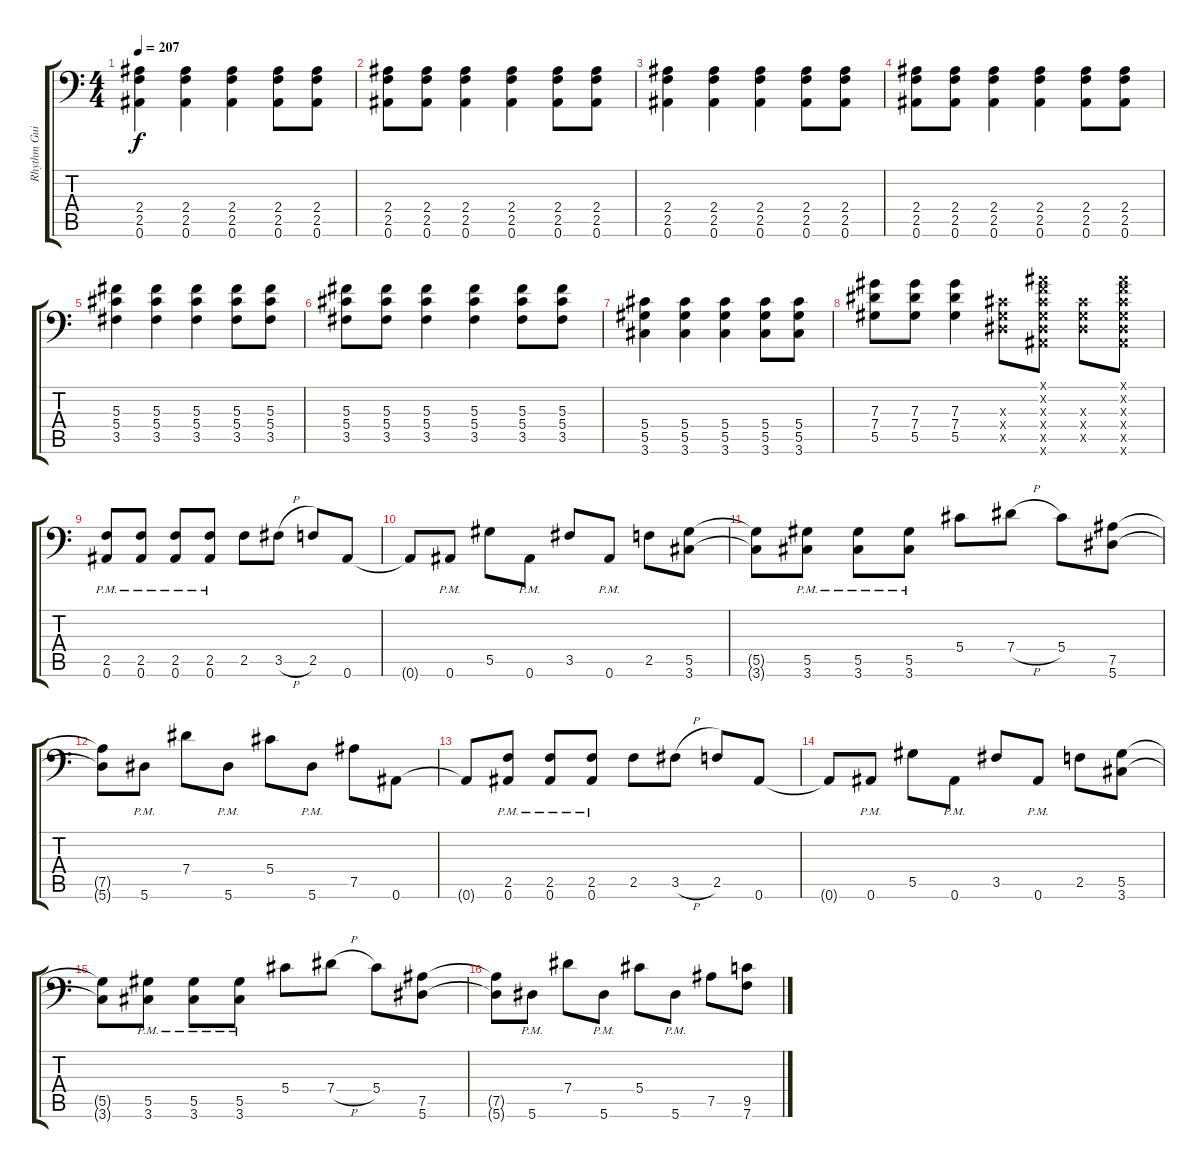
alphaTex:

\track ("Rhythm Guitar" "Rhythm Gui") {instrument overdrivenguitar}
\staff {score tabs}
\tuning (Bb3 F3 Db3 Ab2 Eb2 Bb1) {hide}
\ts (4 4)
\tempo 207
\clef f4
\ks c
(2.4 2.5 0.6).4{dy f} (2.4 2.5 0.6).4 (2.4 2.5 0.6).4 (2.4 2.5 0.6).8 (2.4 2.5 0.6).8 |
(2.4 2.5 0.6).8 (2.4 2.5 0.6).8 (2.4 2.5 0.6).4 (2.4 2.5 0.6).4 (2.4 2.5 0.6).8 (2.4 2.5 0.6).8 |
(2.4 2.5 0.6).4 (2.4 2.5 0.6).4 (2.4 2.5 0.6).4 (2.4 2.5 0.6).8 (2.4 2.5 0.6).8 |
(2.4 2.5 0.6).8 (2.4 2.5 0.6).8 (2.4 2.5 0.6).4 (2.4 2.5 0.6).4 (2.4 2.5 0.6).8 (2.4 2.5 0.6).8 |
(5.3 5.4 3.5).4 (5.3 5.4 3.5).4 (5.3 5.4 3.5).4 (5.3 5.4 3.5).8 (5.3 5.4 3.5).8 |
(5.3 5.4 3.5).8 (5.3 5.4 3.5).8 (5.3 5.4 3.5).4 (5.3 5.4 3.5).4 (5.3 5.4 3.5).8 (5.3 5.4 3.5).8 |
(5.4 5.5 3.6).4 (5.4 5.5 3.6).4 (5.4 5.5 3.6).4 (5.4 5.5 3.6).8 (5.4 5.5 3.6).8 |
(7.3 7.4 5.5).8 (7.3 7.4 5.5).8 (7.3 7.4 5.5).4 (0.3{x} 0.4{x} 0.5{x}).8 (0.1{x} 0.2{x} 0.3{x} 0.4{x} 0.5{x} 0.6{x}).8 (0.3{x} 0.4{x} 0.5{x}).8 (0.1{x} 0.2{x} 0.3{x} 0.4{x} 0.5{x} 0.6{x}).8 |
(2.5{pm} 0.6{pm}).8 (2.5{pm} 0.6{pm}).8 (2.5{pm} 0.6{pm}).8 (2.5{pm} 0.6{pm}).8 2.5.8 3.5{h}.8 2.5.8 0.6.8 |
0.6{t}.8 0.6{pm}.8 5.5.8 0.6{pm}.8 3.5.8 0.6{pm}.8 2.5.8 (5.5 3.6).8 |
(5.5{t} 3.6{t}).8 (5.5{pm} 3.6{pm}).8 (5.5{pm} 3.6{pm}).8 (5.5{pm} 3.6{pm}).8 5.4.8 7.4{h}.8 5.4.8 (7.5 5.6).8 |
(7.5{t} 5.6{t}).8 5.6{pm}.8 7.4.8 5.6{pm}.8 5.4.8 5.6{pm}.8 7.5.8 0.6.8 |
0.6{t}.8 (2.5{pm} 0.6{pm}).8 (2.5{pm} 0.6{pm}).8 (2.5{pm} 0.6{pm}).8 2.5.8 3.5{h}.8 2.5.8 0.6.8 |
0.6{t}.8 0.6{pm}.8 5.5.8 0.6{pm}.8 3.5.8 0.6{pm}.8 2.5.8 (5.5 3.6).8 |
(5.5{t} 3.6{t}).8 (5.5{pm} 3.6{pm}).8 (5.5{pm} 3.6{pm}).8 (5.5{pm} 3.6{pm}).8 5.4.8 7.4{h}.8 5.4.8 (7.5 5.6).8 |
(7.5{t} 5.6{t}).8 5.6{pm}.8 7.4.8 5.6{pm}.8 5.4.8 5.6{pm}.8 7.5.8 (9.5 7.6).8
